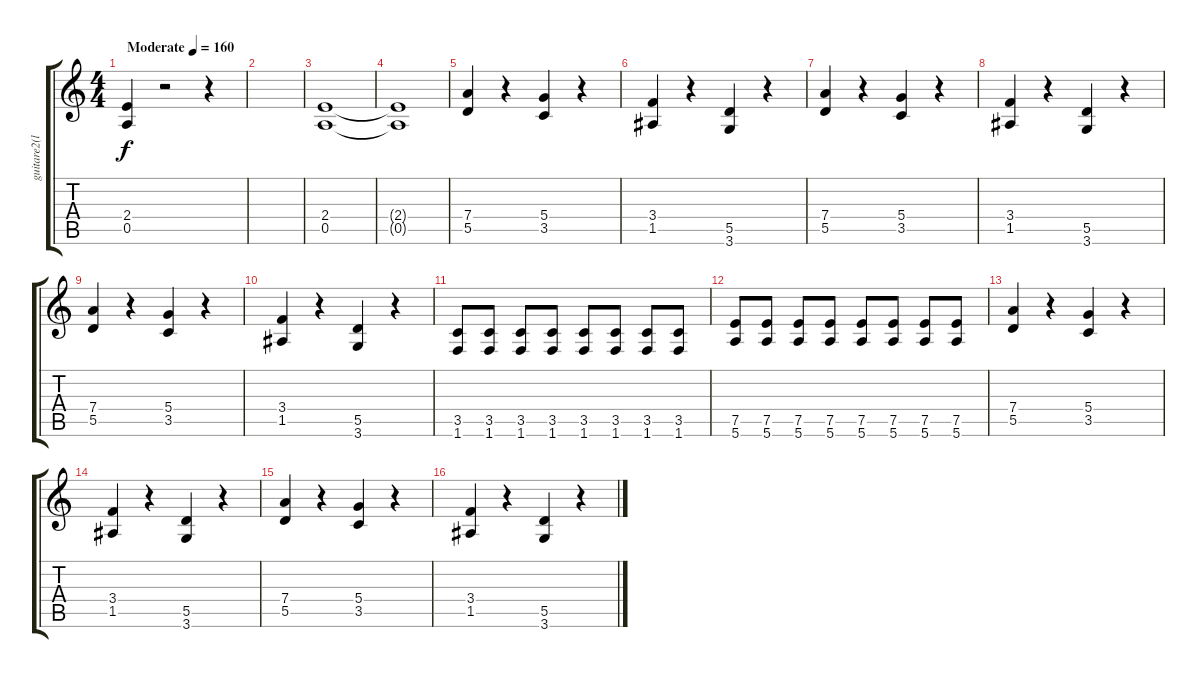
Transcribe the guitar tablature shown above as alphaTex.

\track ("guitare2(lars)" "guitare2(l") {instrument distortionguitar}
\staff {score tabs}
\tuning (E4 B3 G3 D3 A2 E2) {hide}
\ts (4 4)
\tempo (160 "Moderate")
\clef g2
\ks c
(2.4 0.5).4{dy f instrument distortionguitar} r.2 r.4 |
|
(2.4 0.5).1 |
(2.4{t} 0.5{t}).1 |
(7.4 5.5).4 r.4 (5.4 3.5).4 r.4 |
(3.4 1.5).4 r.4 (5.5 3.6).4 r.4 |
(7.4 5.5).4 r.4 (5.4 3.5).4 r.4 |
(3.4 1.5).4 r.4 (5.5 3.6).4 r.4 |
(7.4 5.5).4 r.4 (5.4 3.5).4 r.4 |
(3.4 1.5).4 r.4 (5.5 3.6).4 r.4 |
(3.5 1.6).8 (3.5 1.6).8 (3.5 1.6).8 (3.5 1.6).8 (3.5 1.6).8 (3.5 1.6).8 (3.5 1.6).8 (3.5 1.6).8 |
(7.5 5.6).8 (7.5 5.6).8 (7.5 5.6).8 (7.5 5.6).8 (7.5 5.6).8 (7.5 5.6).8 (7.5 5.6).8 (7.5 5.6).8 |
(7.4 5.5).4 r.4 (5.4 3.5).4 r.4 |
(3.4 1.5).4 r.4 (5.5 3.6).4 r.4 |
(7.4 5.5).4 r.4 (5.4 3.5).4 r.4 |
(3.4 1.5).4 r.4 (5.5 3.6).4 r.4
